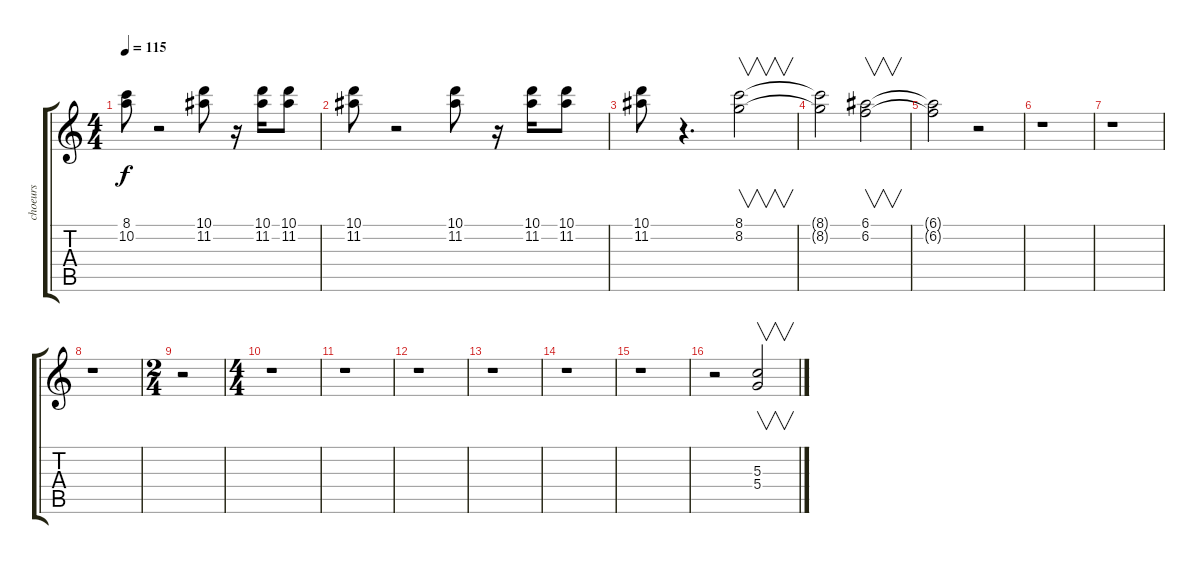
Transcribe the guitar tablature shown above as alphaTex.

\track ("choeurs" "choeurs") {instrument acousticguitarnylon}
\staff {score tabs}
\tuning (E4 B3 G3 D3 A2 E2) {hide}
\ts (4 4)
\tempo 115
\clef g2
\ks c
(8.1 10.2).8{dy f} r.2 (10.1 11.2).8 r.16 (10.1 11.2).16 (10.1 11.2).8 |
(10.1 11.2).8 r.2 (10.1 11.2).8 r.16 (10.1 11.2).16 (10.1 11.2).8 |
(10.1 11.2).8 r.4{d} (8.1 8.2).2{v volume 13} |
(8.1{t} 8.2{t}).2 (6.1 6.2).2{v} |
(6.1{t} 6.2{t}).2 r.2 |
r.1{volume 16} |
r.1 |
r.1 |
\ts (2 4)
r.2 |
\ts (4 4)
r.1 |
r.1 |
r.1 |
r.1 |
r.1 |
r.1 |
r.2 (5.3 5.4).2{v}
